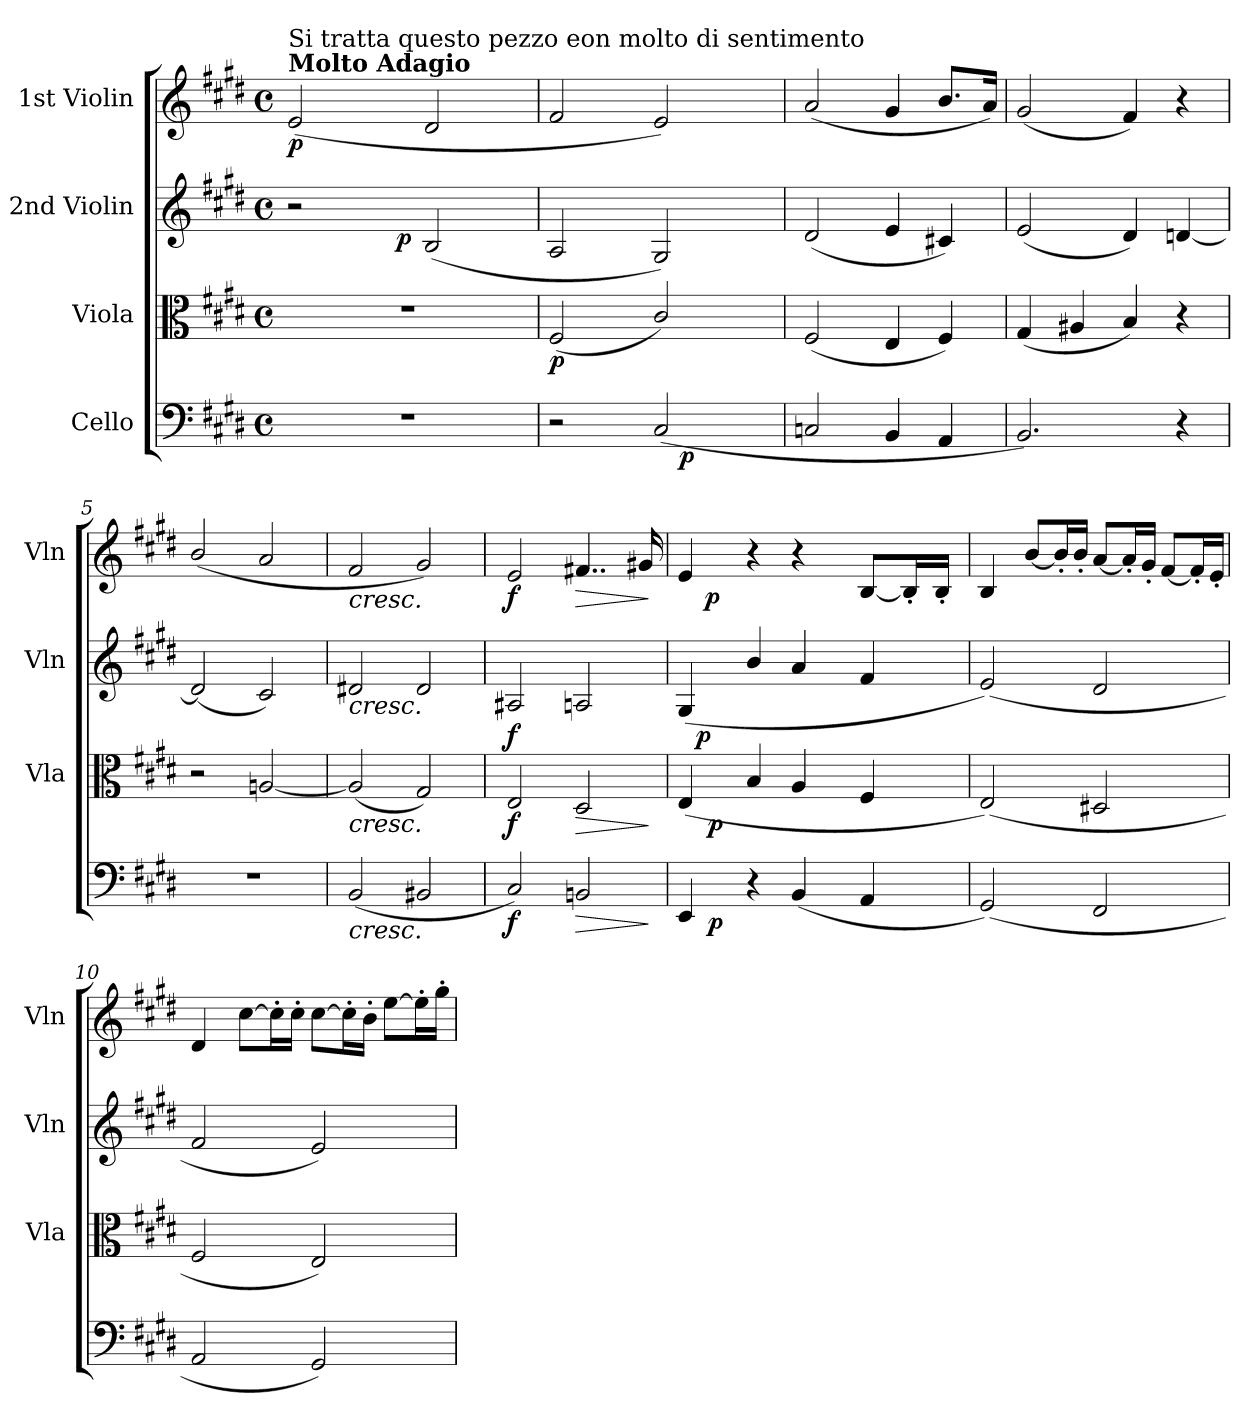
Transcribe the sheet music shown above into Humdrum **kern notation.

**kern	**dynam	**kern	**dynam	**kern	**dynam	**kern	**dynam
*part4	*part4	*part3	*part3	*part2	*part2	*part1	*part1
*staff4	*staff4	*staff3	*staff3	*staff2	*staff2	*staff1	*staff1
*I"Cello	*	*I"Viola	*	*I"2nd Violin	*	*I"1st Violin	*
*	*	*I'Vla	*	*I'Vln	*	*I'Vln	*
*clefF4	*	*clefC3	*	*clefG2	*	*clefG2	*
*k[f#c#g#d#]	*	*k[f#c#g#d#]	*	*k[f#c#g#d#]	*	*k[f#c#g#d#]	*
*E:	*	*E:	*	*E:	*	*E:	*
*M4/4	*	*M4/4	*	*M4/4	*	*M4/4	*
*met(c)	*	*met(c)	*	*met(c)	*	*met(c)	*
=1	=1	=1	=1	=1	=1	=1	=1
!	!	!	!	!	!	!LO:TX:a:B:t=Molto Adagio	!
!	!	!	!	!	!	!LO:TX:a:t=Si tratta questo pezzo eon molto di sentimento	!
!	!	!	!	!	!	!	!LO:DY:b
*	*	*	*	*^	*	*	*
1r	.	1r	.	2r	4ryy	.	(2e/	p
.	.	.	.	.	8ryy	.	.	.
.	.	.	.	.	32ryy	.	.	.
.	.	.	.	.	256ryy	.	.	.
.	.	.	.	.	1024.ryy	.	.	.
!	!	!	!	!	!	!LO:DY:b	!	!
.	.	.	.	.	2ryy	p	.	.
.	.	.	.	(2B/	.	.	2d#/	.
.	.	.	.	.	16ryy	.	.	.
.	.	.	.	.	64ryy	.	.	.
.	.	.	.	.	128ryy	.	.	.
.	.	.	.	.	512ryy	.	.	.
.	.	.	.	.	2048ryy	.	.	.
=2	=2	=2	=2	=2	=2	=2	=2	=2
!	!	!	!LO:DY:b	!	!	!	!	!
*^	*	*	*	*v	*v	*	*	*
2r	3ryy	.	(<2F#/	p	2A/	.	2f#/	.
.	6ryy	.	.	.	.	.	.	.
(2C#/	24ryy	.	2c#/)	.	2G#/)	.	2e/)	.
.	96ryy	.	.	.	.	.	.	.
!	!	!LO:DY:b	!	!	!	!	!	!
.	3ryy	p	.	.	.	.	.	.
.	12ryy	.	.	.	.	.	.	.
.	48.ryy	.	.	.	.	.	.	.
*v	*v	*	*	*	*	*	*	*
=3	=3	=3	=3	=3	=3	=3	=3
2Cn/	.	(2F#/	.	(2d#/	.	(2a/	.
4BB/	.	4E/	.	4e/	.	4g#/	.
4AA/	.	4F#/)	.	4c#X/)	.	8.b/L	.
.	.	.	.	.	.	16a/Jk)	.
=4	=4	=4	=4	=4	=4	=4	=4
2.BB/)	.	(4G#/	.	(2e/	.	(2g#/	.
.	.	4A#X/	.	.	.	.	.
.	.	4B/)	.	4d#/)	.	4f#/)	.
4r	.	4r	.	[4dn/	.	4r	.
=5	=5	=5	=5	=5	=5	=5	=5
1r	.	2r	.	(2d/]	.	(<2b/	.
.	.	[2An/	.	2c#/)	.	2a/	.
=6	=6	=6	=6	=6	=6	=6	=6
!	!	!	!	!	!	!LO:TX:b:i:t=cresc.	!
!	!	!	!	!LO:TX:b:i:t=cresc.	!	!	!
!	!	!LO:TX:b:i:t=cresc.	!	!	!	!	!
!LO:TX:b:i:t=cresc.	!	!	!	!	!	!	!
(2BB/	.	(2A/]	.	2d#X/	.	2f#/	.
2BB#X/	.	2G#/)	.	2d#/	.	2g#/)	.
=7	=7	=7	=7	=7	=7	=7	=7
!	!LO:DY:b	!	!LO:DY:b	!	!LO:DY:b	!	!LO:DY:b
2C#/)	f	2E/	f	2A#X/	f	2e/	f
!	!LO:HP:b	!	!	!	!	!	!
!	!LO:HP:n=1:b	!	!LO:HP:b	!	!	!	!LO:HP:b
2BBn/	> >	2D#/	>	2An/	.	4..f#X/	>
.	.	.	.	.	.	16g#X/	.
.	]	.	]	.	.	.	]
=8	=8	=8	=8	=8	=8	=8	=8
*^	*	*^	*	*^	*	*^	*
4EE/	24ryy	.	(4E/	24ryy	.	(<4G#/	32ryy	.	4e/	32ryy	.
.	.	.	.	.	.	.	256..ryy	.	.	64ryy	.
!	!	!	!	!	!	!	!	!LO:DY:b	!	!	!
.	.	.	.	.	.	.	2ryy	p	.	.	.
.	96ryy	.	.	96ryy	.	.	.	.	.	.	.
.	.	.	.	.	.	.	.	.	.	512ryy	.
!	!	!	!	!	!	!	!	!	!	!	!LO:DY:b
.	.	.	.	.	.	.	.	.	.	2ryy	p
!	!	!LO:DY:b	!	!	!LO:DY:b	!	!	!	!	!	!
.	3%2ryy	p	.	3%2ryy	p	.	.	.	.	.	.
4r	.	]	4B/	.	.	4b/	.	.	4r	.	.
(4BB/	.	.	4A/	.	.	4a/	.	.	4r	.	.
.	.	.	.	.	.	.	4ryy	.	.	.	.
.	.	.	.	.	.	.	.	.	.	4ryy	.
.	6ryy	.	.	6ryy	.	.	.	.	.	.	.
4AA/	.	.	4F#/	.	.	4f#/	.	.	[8B/L	.	.
.	.	.	.	.	.	.	8ryy	.	.	.	.
.	.	.	.	.	.	.	.	.	.	8ryy	.
.	.	.	.	.	.	.	.	.	16B'</L]	.	.
.	12ryy	.	.	12ryy	.	.	.	.	.	.	.
.	.	.	.	.	.	.	16ryy	.	.	.	.
.	.	.	.	.	.	.	.	.	.	16ryy	.
.	.	.	.	.	.	.	.	.	16B'<'</JJ	.	.
.	48.ryy	.	.	48.ryy	.	.	.	.	.	.	.
.	.	.	.	.	.	.	64ryy	.	.	.	.
.	.	.	.	.	.	.	.	.	.	128..ryy	.
.	.	.	.	.	.	.	128ryy	.	.	.	.
.	.	.	.	.	.	.	1024ryy	.	.	.	.
*v	*v	*	*	*	*	*v	*v	*	*v	*v	*
*	*	*v	*v	*	*	*	*	*
=9	=9	=9	=9	=9	=9	=9	=9
(2GG#/)	.	(2E/)	.	(2e/)	.	4B/	.
.	.	.	.	.	.	[8b/L	.
.	.	.	.	.	.	16b'</L]	.
.	.	.	.	.	.	16b'<'</JJ	.
2FF#/	.	2D#X/	.	2d#/	.	[8a/L	.
.	.	.	.	.	.	16a'</L]	.
.	.	.	.	.	.	16g#'<'</JJ	.
.	.	.	.	.	.	[8f#/L	.
.	.	.	.	.	.	16f#'</L]	.
.	.	.	.	.	.	16e'<'</JJ	.
=10	=10	=10	=10	=10	=10	=10	=10
2AA/	.	2F#/	.	2f#/	.	4d#/	.
.	.	.	.	.	.	[8cc#\L	.
.	.	.	.	.	.	16cc#'>\L]	.
.	.	.	.	.	.	16cc#'>\JJ	.
2GG#/)	.	2E/)	.	2e/)	.	[8cc#\L	.
.	.	.	.	.	.	16cc#'>\L]	.
.	.	.	.	.	.	16b'>\JJ	.
.	.	.	.	.	.	[8ee\L	.
.	.	.	.	.	.	16ee'>\L]	.
.	.	.	.	.	.	16gg#'>\JJ	.
=	=	=	=	=	=	=	=
*-	*-	*-	*-	*-	*-	*-	*-
